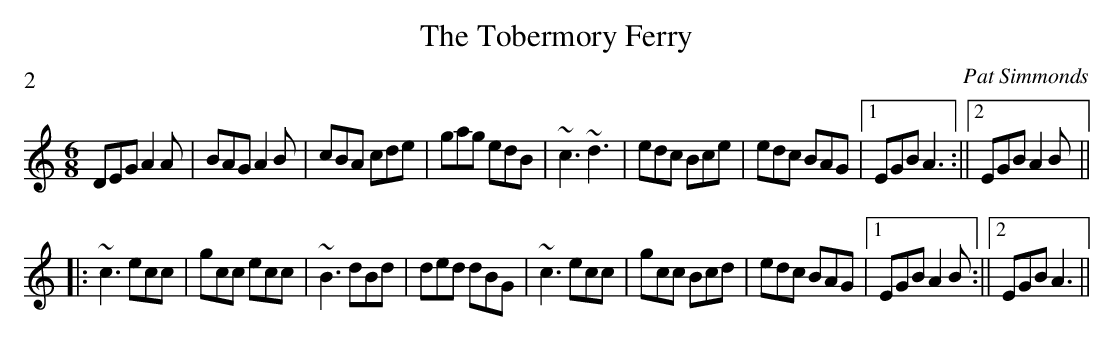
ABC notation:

X:1
T:The Tobermory Ferry
M:6/8
L:1/8
C:Pat Simmonds
P:2
K:Am
DEG A2A|BAG A2B|cBA cde|gag edB|~c3 ~d3|edc Bce|edc BAG|1 EGB A3:||2 EGB A2B||:!~c3 ecc|gcc ecc|~B3 dBd|ded dBG|~c3 ecc|gcc Bcd|edc BAG|1 EGB A2B:||2 EGB A3||
